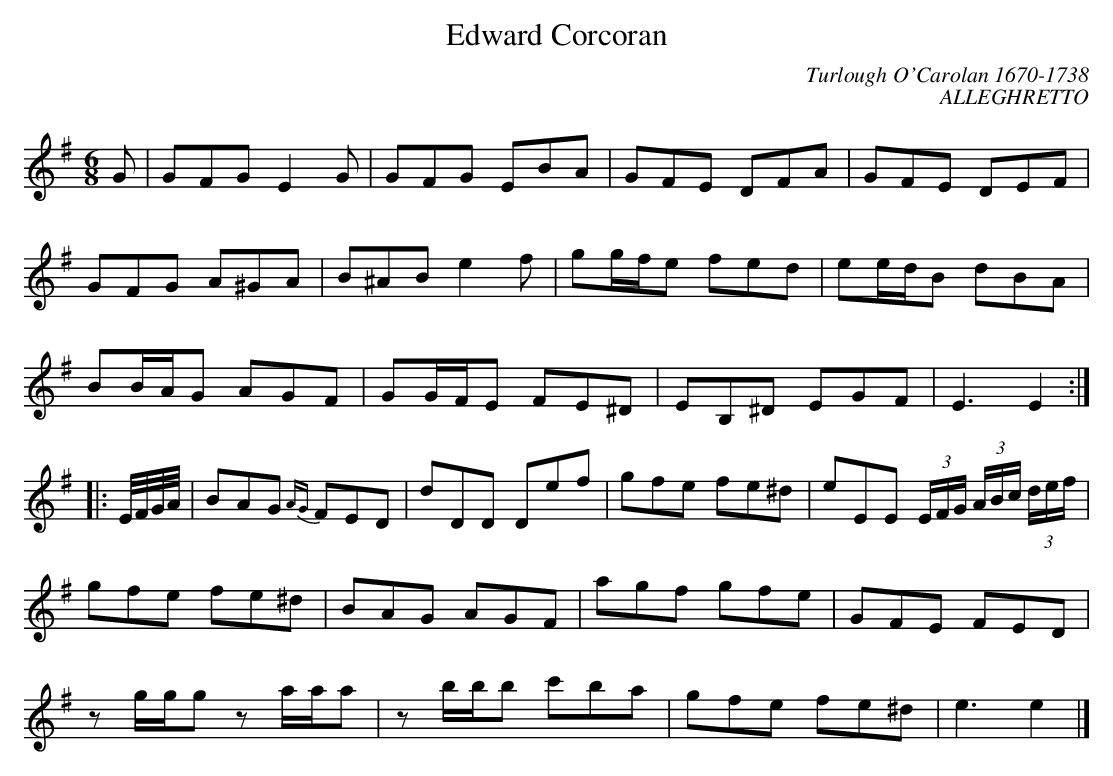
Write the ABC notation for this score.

X:1occ
T:Edward Corcoran
C:Turlough O'Carolan 1670-1738
C:ALLEGHRETTO
M:6/8
L:1/8
K:G
G|GFG E2G|GFG EBA|GFE DFA|GFE DEF|
GFG A^GA|B^AB e2f|gg/2f/2e fed|ee/2d/2B dBA|
BB/2A/2G AGF|GG/2F/2E FE^D|EB,^D EGF|E3E2:|
|:E/4F/4G/4A/4|BAG {AG}FED|dDD Def|gfe fe^d|eEE  (3E/2F/2G/2  (3A/2B/2c/2  (3d/2e/2f/2|
gfe fe^d|BAG AGF|agf gfe|GFE FED|
zg/2g/2g za/2a/2a|zb/2b/2b c'ba|gfe fe^d|e3e2|]
